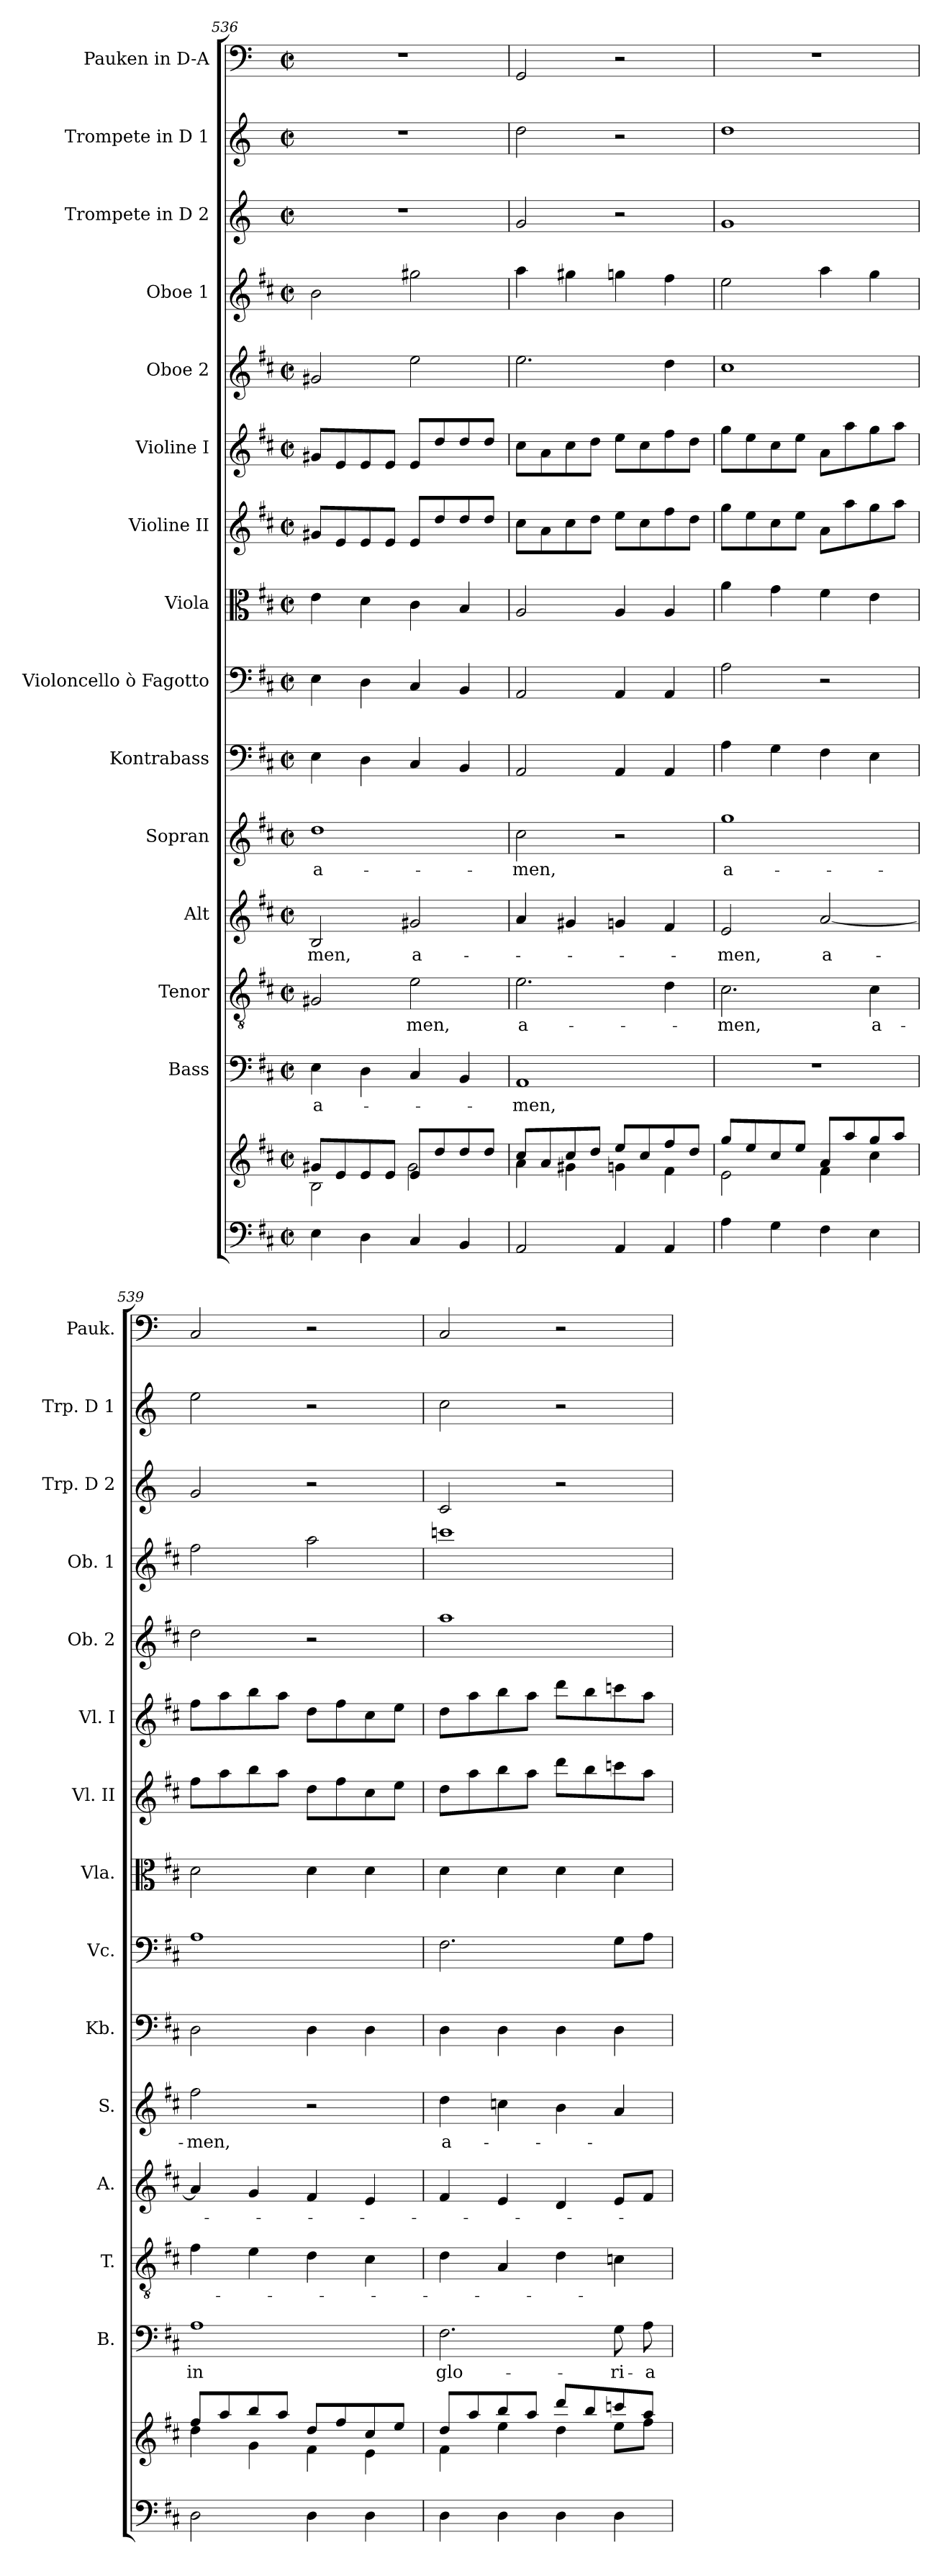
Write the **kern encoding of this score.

**kern	**kern	**kern	**text	**kern	**text	**kern	**text	**kern	**text	**kern	**kern	**kern	**kern	**kern	**kern	**kern	**kern	**kern	**kern
*part15	*part15	*part14	*part14	*part13	*part13	*part12	*part12	*part11	*part11	*part10	*part9	*part8	*part7	*part6	*part5	*part4	*part3	*part2	*part1
*staff16	*staff15	*staff14	*staff14	*staff13	*staff13	*staff12	*staff12	*staff11	*staff11	*staff10	*staff9	*staff8	*staff7	*staff6	*staff5	*staff4	*staff3	*staff2	*staff1
*	*	*I"Bass	*	*I"Tenor	*	*I"Alt	*	*I"Sopran	*	*I"Kontrabass	*I"Violoncello ò Fagotto	*I"Viola	*I"Violine II	*I"Violine I	*I"Oboe 2	*I"Oboe 1	*I"Trompete in D 2	*I"Trompete in D 1	*I"Pauken in D-A
*	*	*I'B.	*	*I'T.	*	*I'A.	*	*I'S.	*	*I'Kb.	*I'Vc.	*I'Vla.	*I'Vl. II	*I'Vl. I	*I'Ob. 2	*I'Ob. 1	*I'Trp. D 2	*I'Trp. D 1	*I'Pauk.
*clefF4	*clefG2	*clefF4	*	*clefGv2	*	*clefG2	*	*clefG2	*	*clefF4	*clefF4	*clefC3	*clefG2	*clefG2	*clefG2	*clefG2	*clefG2	*clefG2	*clefF4
*	*	*	*	*	*	*	*	*	*	*ITrd7c12	*	*	*	*	*	*	*ITrd-1c-2	*ITrd-1c-2	*ITrd-1c-2
*k[f#c#]	*k[f#c#]	*k[f#c#]	*	*k[f#c#]	*	*k[f#c#]	*	*k[f#c#]	*	*k[f#c#]	*k[f#c#]	*k[f#c#]	*k[f#c#]	*k[f#c#]	*k[f#c#]	*k[f#c#]	*k[f#c#]	*k[f#c#]	*k[f#c#]
*D:	*D:	*D:	*	*D:	*	*D:	*	*D:	*	*D:	*D:	*D:	*D:	*D:	*D:	*D:	*D:	*D:	*D:
*M2/2	*M2/2	*M2/2	*	*M2/2	*	*M2/2	*	*M2/2	*	*M2/2	*M2/2	*M2/2	*M2/2	*M2/2	*M2/2	*M2/2	*M2/2	*M2/2	*M2/2
*met(c|)	*met(c|)	*met(c|)	*	*met(c|)	*	*met(c|)	*	*met(c|)	*	*met(c|)	*met(c|)	*met(c|)	*met(c|)	*met(c|)	*met(c|)	*met(c|)	*met(c|)	*met(c|)	*met(c|)
=536	=536	=536	=536	=536	=536	=536	=536	=536	=536	=536	=536	=536	=536	=536	=536	=536	=536	=536	=536
*	*^	*	*	*	*	*	*	*	*	*	*	*	*	*	*	*	*	*	*
!	!	!	!	!LO:LY:b	!	!	!	!LO:LY:b	!	!LO:LY:b	!	!	!	!	!	!	!	!	!	!
4E\	8g#X/L	2B\	4E\	a-	2G#X/	.	2B/	-men,	1dd	a-	4EE\	4E\	4e\	8g#X/L	8g#X/L	2g#X/	2b\	1r	1r	1r
.	8e/	.	.	.	.	.	.	.	.	.	.	.	.	8e/	8e/	.	.	.	.	.
4D\	8e/	.	4D\	.	.	.	.	.	.	.	4DD\	4D\	4d\	8e/	8e/	.	.	.	.	.
.	8e/J	.	.	.	.	.	.	.	.	.	.	.	.	8e/J	8e/J	.	.	.	.	.
!	!	!	!	!	!	!LO:LY:b	!	!LO:LY:b	!	!	!	!	!	!	!	!	!	!	!	!
4C#/	8e/L	2g#\	4C#/	.	2e\	-men,	2g#X/	a-	.	.	4CC#/	4C#/	4c#\	8e/L	8e/L	2ee\	2gg#X\	.	.	.
.	8dd/	.	.	.	.	.	.	.	.	.	.	.	.	8dd/	8dd/	.	.	.	.	.
4BB/	8dd/	.	4BB/	.	.	.	.	.	.	.	4BBB/	4BB/	4B/	8dd/	8dd/	.	.	.	.	.
.	8dd/J	.	.	.	.	.	.	.	.	.	.	.	.	8dd/J	8dd/J	.	.	.	.	.
=537	=537	=537	=537	=537	=537	=537	=537	=537	=537	=537	=537	=537	=537	=537	=537	=537	=537	=537	=537	=537
!	!	!	!	!LO:LY:b	!	!LO:LY:b	!	!	!	!LO:LY:b	!	!	!	!	!	!	!	!	!	!
2AA/	8cc#/L	4a\	1AA	-men,	2.e\	a-	4a/	.	2cc#\	-men,	2AAA/	2AA/	2A/	8cc#\L	8cc#\L	2.ee\	4aa\	2a/	2ee\	2AA/
.	8a/	.	.	.	.	.	.	.	.	.	.	.	.	8a\	8a\	.	.	.	.	.
.	8cc#/	4g#X\	.	.	.	.	4g#X/	.	.	.	.	.	.	8cc#\	8cc#\	.	4gg#X\	.	.	.
.	8dd/J	.	.	.	.	.	.	.	.	.	.	.	.	8dd\J	8dd\J	.	.	.	.	.
4AA/	8ee/L	4gn\	.	.	.	.	4gn/	.	2r	.	4AAA/	4AA/	4A/	8ee\L	8ee\L	.	4ggn\	2r	2r	2r
.	8cc#/	.	.	.	.	.	.	.	.	.	.	.	.	8cc#\	8cc#\	.	.	.	.	.
4AA/	8ff#/	4f#\	.	.	4d\	.	4f#/	.	.	.	4AAA/	4AA/	4A/	8ff#\	8ff#\	4dd\	4ff#\	.	.	.
.	8dd/J	.	.	.	.	.	.	.	.	.	.	.	.	8dd\J	8dd\J	.	.	.	.	.
=538	=538	=538	=538	=538	=538	=538	=538	=538	=538	=538	=538	=538	=538	=538	=538	=538	=538	=538	=538	=538
!	!	!	!	!	!	!LO:LY:b	!	!LO:LY:b	!	!LO:LY:b	!	!	!	!	!	!	!	!	!	!
4A\	8gg/L	2e\	1r	.	2.c#\	-men,	2e/	-men,	1gg	a-	4AA\	2A\	4a\	8gg\L	8gg\L	1cc#	2ee\	1a	1ee	1r
.	8ee/	.	.	.	.	.	.	.	.	.	.	.	.	8ee\	8ee\	.	.	.	.	.
4G\	8cc#/	.	.	.	.	.	.	.	.	.	4GG\	.	4g\	8cc#\	8cc#\	.	.	.	.	.
.	8ee/J	.	.	.	.	.	.	.	.	.	.	.	.	8ee\J	8ee\J	.	.	.	.	.
!	!	!	!	!	!	!	!	!LO:LY:b	!	!	!	!	!	!	!	!	!	!	!	!
4F#\	8a/L	4f#\	.	.	.	.	[2a/	a-	.	.	4FF#\	2r	4f#\	8a\L	8a\L	.	4aa\	.	.	.
.	8aa/	.	.	.	.	.	.	.	.	.	.	.	.	8aa\	8aa\	.	.	.	.	.
!	!	!	!	!	!	!LO:LY:b	!	!	!	!	!	!	!	!	!	!	!	!	!	!
4E\	8gg/	4cc#\	.	.	4c#\	a-	.	.	.	.	4EE\	.	4e\	8gg\	8gg\	.	4gg\	.	.	.
.	8aa/J	.	.	.	.	.	.	.	.	.	.	.	.	8aa\J	8aa\J	.	.	.	.	.
!!LO:PB:g=z
=539	=539	=539	=539	=539	=539	=539	=539	=539	=539	=539	=539	=539	=539	=539	=539	=539	=539	=539	=539	=539
!	!	!	!	!LO:LY:b	!	!	!	!	!	!LO:LY:b	!	!	!	!	!	!	!	!	!	!
2D\	8ff#/L	4dd\	1A	in	4f#\	.	4a/]	.	2ff#\	-men,	2DD\	1A	2d\	8ff#\L	8ff#\L	2dd\	2ff#\	2a/	2ff#\	2D/
.	8aa/	.	.	.	.	.	.	.	.	.	.	.	.	8aa\	8aa\	.	.	.	.	.
.	8bb/	4g\	.	.	4e\	.	4g/	.	.	.	.	.	.	8bb\	8bb\	.	.	.	.	.
.	8aa/J	.	.	.	.	.	.	.	.	.	.	.	.	8aa\J	8aa\J	.	.	.	.	.
4D\	8dd/L	4f#\	.	.	4d\	.	4f#/	.	2r	.	4DD\	.	4d\	8dd\L	8dd\L	2r	2aa\	2r	2r	2r
.	8ff#/	.	.	.	.	.	.	.	.	.	.	.	.	8ff#\	8ff#\	.	.	.	.	.
4D\	8cc#/	4e\	.	.	4c#\	.	4e/	.	.	.	4DD\	.	4d\	8cc#\	8cc#\	.	.	.	.	.
.	8ee/J	.	.	.	.	.	.	.	.	.	.	.	.	8ee\J	8ee\J	.	.	.	.	.
=540	=540	=540	=540	=540	=540	=540	=540	=540	=540	=540	=540	=540	=540	=540	=540	=540	=540	=540	=540	=540
!	!	!	!	!LO:LY:b	!	!	!	!	!	!LO:LY:b	!	!	!	!	!	!	!	!	!	!
4D\	8dd/L	4f#\	2.F#\	glo-	4d\	.	4f#/	.	4dd\	a-	4DD\	2.F#\	4d\	8dd\L	8dd\L	1aa	1cccn	2d/	2dd\	2D/
.	8aa/	.	.	.	.	.	.	.	.	.	.	.	.	8aa\	8aa\	.	.	.	.	.
4D\	8bb/	4ee\	.	.	4A/	.	4e/	.	4ccn\	.	4DD\	.	4d\	8bb\	8bb\	.	.	.	.	.
.	8aa/J	.	.	.	.	.	.	.	.	.	.	.	.	8aa\J	8aa\J	.	.	.	.	.
4D\	8ddd/L	4dd\	.	.	4d\	.	4d/	.	4b\	.	4DD\	.	4d\	8ddd\L	8ddd\L	.	.	2r	2r	2r
.	8bb/	.	.	.	.	.	.	.	.	.	.	.	.	8bb\	8bb\	.	.	.	.	.
!	!	!	!	!LO:LY:b	!	!	!	!	!	!	!	!	!	!	!	!	!	!	!	!
4D\	8cccn/	8ee\L	8G\	-ri-	4cn\	.	8e/L	.	4a/	.	4DD\	8G\L	4d\	8cccn\	8cccn\	.	.	.	.	.
!	!	!	!	!LO:LY:b	!	!	!	!	!	!	!	!	!	!	!	!	!	!	!	!
.	8aa/J	8ff#\J	8A\	-a	.	.	8f#/J	.	.	.	.	8A\J	.	8aa\J	8aa\J	.	.	.	.	.
*	*v	*v	*	*	*	*	*	*	*	*	*	*	*	*	*	*	*	*	*	*
=	=	=	=	=	=	=	=	=	=	=	=	=	=	=	=	=	=	=	=
*-	*-	*-	*-	*-	*-	*-	*-	*-	*-	*-	*-	*-	*-	*-	*-	*-	*-	*-	*-
